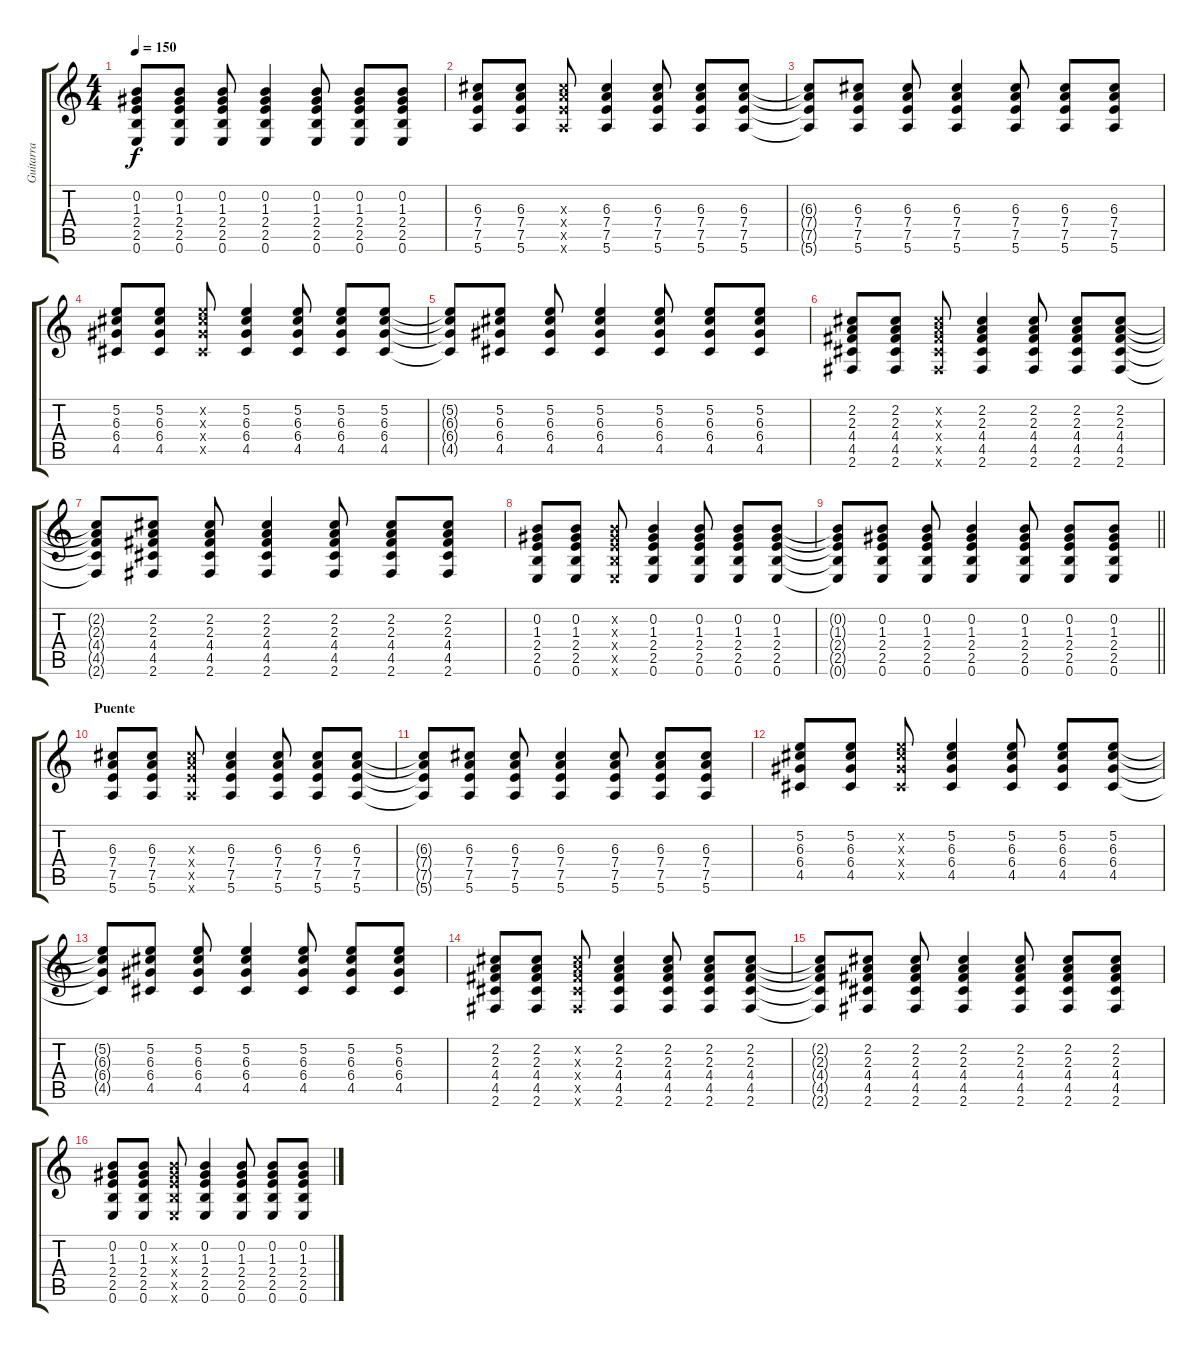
\track ("Guitarra" "Guitarra") {instrument electricguitarclean}
\staff {score tabs}
\tuning (E4 B3 G3 D3 A2 E2) {hide}
\ts (4 4)
\tempo 150
\clef g2
\ks c
(0.2{t} 1.3{t} 2.4{t} 2.5{t} 0.6{t}).8{dy f} (0.2 1.3 2.4 2.5 0.6).8 (0.2 1.3 2.4 2.5 0.6).8 (0.2 1.3 2.4 2.5 0.6).4 (0.2 1.3 2.4 2.5 0.6).8 (0.2 1.3 2.4 2.5 0.6).8 (0.2 1.3 2.4 2.5 0.6).8 |
(6.3 7.4 7.5 5.6).8 (6.3 7.4 7.5 5.6).8 (6.3{x} 7.4{x} 7.5{x} 5.6{x}).8 (6.3 7.4 7.5 5.6).4 (6.3 7.4 7.5 5.6).8 (6.3 7.4 7.5 5.6).8 (6.3 7.4 7.5 5.6).8 |
(6.3{t} 7.4{t} 7.5{t} 5.6{t}).8 (6.3 7.4 7.5 5.6).8 (6.3 7.4 7.5 5.6).8 (6.3 7.4 7.5 5.6).4 (6.3 7.4 7.5 5.6).8 (6.3 7.4 7.5 5.6).8 (6.3 7.4 7.5 5.6).8 |
(5.2 6.3 6.4 4.5).8 (5.2 6.3 6.4 4.5).8 (5.2{x} 6.3{x} 6.4{x} 4.5{x}).8 (5.2 6.3 6.4 4.5).4 (5.2 6.3 6.4 4.5).8 (5.2 6.3 6.4 4.5).8 (5.2 6.3 6.4 4.5).8 |
(5.2{t} 6.3{t} 6.4{t} 4.5{t}).8 (5.2 6.3 6.4 4.5).8 (5.2 6.3 6.4 4.5).8 (5.2 6.3 6.4 4.5).4 (5.2 6.3 6.4 4.5).8 (5.2 6.3 6.4 4.5).8 (5.2 6.3 6.4 4.5).8 |
(2.2 2.3 4.4 4.5 2.6).8 (2.2 2.3 4.4 4.5 2.6).8 (2.2{x} 2.3{x} 4.4{x} 4.5{x} 2.6{x}).8 (2.2 2.3 4.4 4.5 2.6).4 (2.2 2.3 4.4 4.5 2.6).8 (2.2 2.3 4.4 4.5 2.6).8 (2.2 2.3 4.4 4.5 2.6).8 |
(2.2{t} 2.3{t} 4.4{t} 4.5{t} 2.6{t}).8 (2.2 2.3 4.4 4.5 2.6).8 (2.2 2.3 4.4 4.5 2.6).8 (2.2 2.3 4.4 4.5 2.6).4 (2.2 2.3 4.4 4.5 2.6).8 (2.2 2.3 4.4 4.5 2.6).8 (2.2 2.3 4.4 4.5 2.6).8 |
(0.2 1.3 2.4 2.5 0.6).8 (0.2 1.3 2.4 2.5 0.6).8 (0.2{x} 1.3{x} 2.4{x} 2.5{x} 0.6{x}).8 (0.2 1.3 2.4 2.5 0.6).4 (0.2 1.3 2.4 2.5 0.6).8 (0.2 1.3 2.4 2.5 0.6).8 (0.2 1.3 2.4 2.5 0.6).8 |
\barLineRight lightlight
(0.2{t} 1.3{t} 2.4{t} 2.5{t} 0.6{t}).8 (0.2 1.3 2.4 2.5 0.6).8 (0.2 1.3 2.4 2.5 0.6).8 (0.2 1.3 2.4 2.5 0.6).4 (0.2 1.3 2.4 2.5 0.6).8 (0.2 1.3 2.4 2.5 0.6).8 (0.2 1.3 2.4 2.5 0.6).8 |
\section ("" "Puente")
(6.3 7.4 7.5 5.6).8 (6.3 7.4 7.5 5.6).8 (6.3{x} 7.4{x} 7.5{x} 5.6{x}).8 (6.3 7.4 7.5 5.6).4 (6.3 7.4 7.5 5.6).8 (6.3 7.4 7.5 5.6).8 (6.3 7.4 7.5 5.6).8 |
(6.3{t} 7.4{t} 7.5{t} 5.6{t}).8 (6.3 7.4 7.5 5.6).8 (6.3 7.4 7.5 5.6).8 (6.3 7.4 7.5 5.6).4 (6.3 7.4 7.5 5.6).8 (6.3 7.4 7.5 5.6).8 (6.3 7.4 7.5 5.6).8 |
(5.2 6.3 6.4 4.5).8 (5.2 6.3 6.4 4.5).8 (5.2{x} 6.3{x} 6.4{x} 4.5{x}).8 (5.2 6.3 6.4 4.5).4 (5.2 6.3 6.4 4.5).8 (5.2 6.3 6.4 4.5).8 (5.2 6.3 6.4 4.5).8 |
(5.2{t} 6.3{t} 6.4{t} 4.5{t}).8 (5.2 6.3 6.4 4.5).8 (5.2 6.3 6.4 4.5).8 (5.2 6.3 6.4 4.5).4 (5.2 6.3 6.4 4.5).8 (5.2 6.3 6.4 4.5).8 (5.2 6.3 6.4 4.5).8 |
(2.2 2.3 4.4 4.5 2.6).8 (2.2 2.3 4.4 4.5 2.6).8 (2.2{x} 2.3{x} 4.4{x} 4.5{x} 2.6{x}).8 (2.2 2.3 4.4 4.5 2.6).4 (2.2 2.3 4.4 4.5 2.6).8 (2.2 2.3 4.4 4.5 2.6).8 (2.2 2.3 4.4 4.5 2.6).8 |
(2.2{t} 2.3{t} 4.4{t} 4.5{t} 2.6{t}).8 (2.2 2.3 4.4 4.5 2.6).8 (2.2 2.3 4.4 4.5 2.6).8 (2.2 2.3 4.4 4.5 2.6).4 (2.2 2.3 4.4 4.5 2.6).8 (2.2 2.3 4.4 4.5 2.6).8 (2.2 2.3 4.4 4.5 2.6).8 |
(0.2 1.3 2.4 2.5 0.6).8 (0.2 1.3 2.4 2.5 0.6).8 (0.2{x} 1.3{x} 2.4{x} 2.5{x} 0.6{x}).8 (0.2 1.3 2.4 2.5 0.6).4 (0.2 1.3 2.4 2.5 0.6).8 (0.2 1.3 2.4 2.5 0.6).8 (0.2 1.3 2.4 2.5 0.6).8
